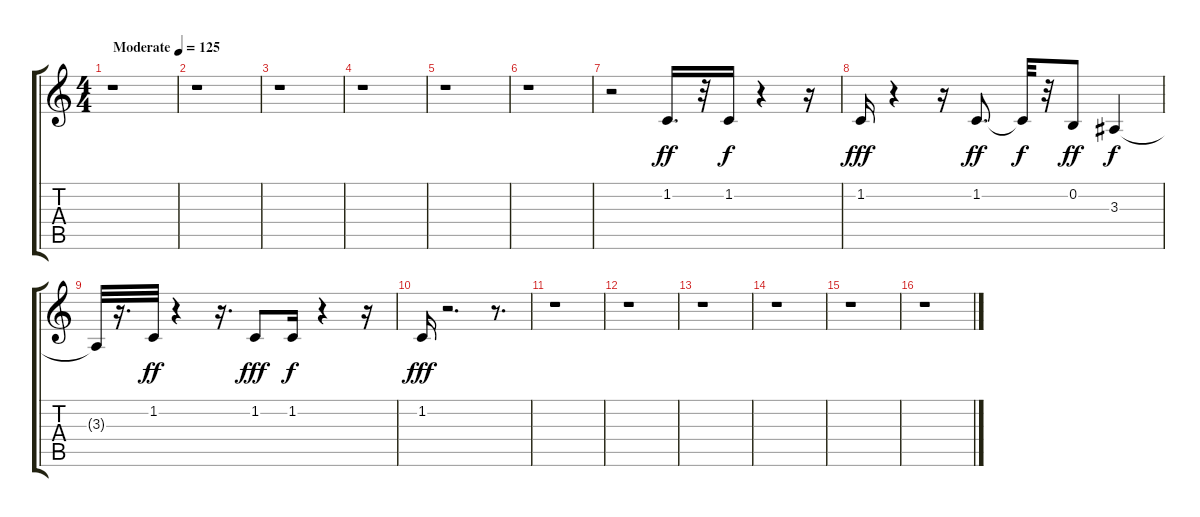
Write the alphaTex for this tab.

\track "" {instrument voiceoohs}
\staff {score tabs}
\tuning (E4 B3 G3 D3 A2 E2) {hide}
\ts (4 4)
\tempo (125 "Moderate")
\clef g2
\ks c
r.1{dy ff instrument voiceoohs} |
r.1 |
r.1 |
r.1 |
r.1 |
r.1 |
r.2 1.2.16{d} r.32 1.2.16{dy f} r.4 r.16 |
1.2.16{dy fff} r.4 r.16 1.2.8{d dy ff} 1.2{t}.32{dy f} r.32 0.2.8{dy ff} 3.3.4{dy f} |
3.3{t}.32 r.16{d} 1.2.32{dy ff} r.4 r.16{d} 1.2.8{dy fff} 1.2.16{dy f} r.4 r.16 |
1.2.16{dy fff} r.2{d} r.8{d} |
r.1 |
r.1 |
r.1 |
r.1 |
r.1 |
r.1
